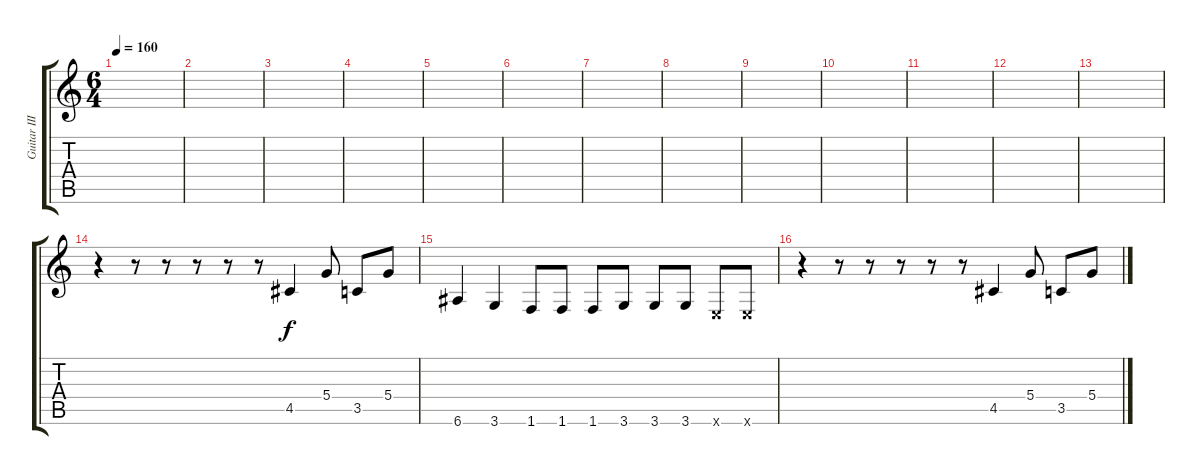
\track ("Guitar III" "Guitar III") {instrument distortionguitar}
\staff {score tabs}
\tuning (E4 B3 G3 D3 A2 E2) {hide}
\ts (6 4)
\tempo 160
\clef g2
\ks c
|
|
|
|
|
|
|
|
|
|
|
|
|
r.4 r.8 r.8 r.8 r.8 r.8 4.5.4 5.4.8 3.5.8 5.4.8 |
6.6.4 3.6.4 1.6.8 1.6.8 1.6.8 3.6.8 3.6.8 3.6.8 0.6{x}.8 0.6{x}.8 |
r.4 r.8 r.8 r.8 r.8 r.8 4.5.4 5.4.8 3.5.8 5.4.8
